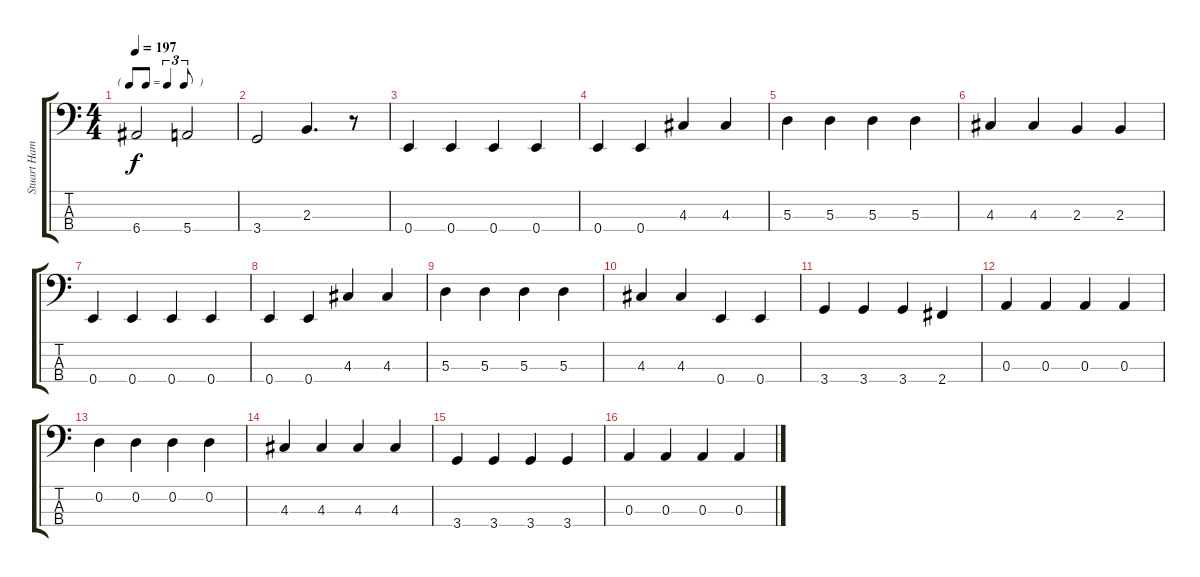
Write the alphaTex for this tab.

\track ("Stuart Hamm Bass" "Stuart Ham") {instrument electricbassfinger}
\staff {score tabs}
\tuning (G2 D2 A1 E1) {hide}
\ts (4 4)
\tf triplet8th
\tempo 197
\clef f4
\ks c
6.4.2{dy f} 5.4.2 |
3.4.2 2.3.4{d} r.8 |
0.4.4 0.4.4 0.4.4 0.4.4 |
0.4.4 0.4.4 4.3.4 4.3.4 |
5.3.4 5.3.4 5.3.4 5.3.4 |
4.3.4 4.3.4 2.3.4 2.3.4 |
0.4.4 0.4.4 0.4.4 0.4.4 |
0.4.4 0.4.4 4.3.4 4.3.4 |
5.3.4 5.3.4 5.3.4 5.3.4 |
4.3.4 4.3.4 0.4.4 0.4.4 |
3.4.4 3.4.4 3.4.4 2.4.4 |
0.3.4 0.3.4 0.3.4 0.3.4 |
0.2.4 0.2.4 0.2.4 0.2.4 |
4.3.4 4.3.4 4.3.4 4.3.4 |
3.4.4 3.4.4 3.4.4 3.4.4 |
0.3.4 0.3.4 0.3.4 0.3.4
